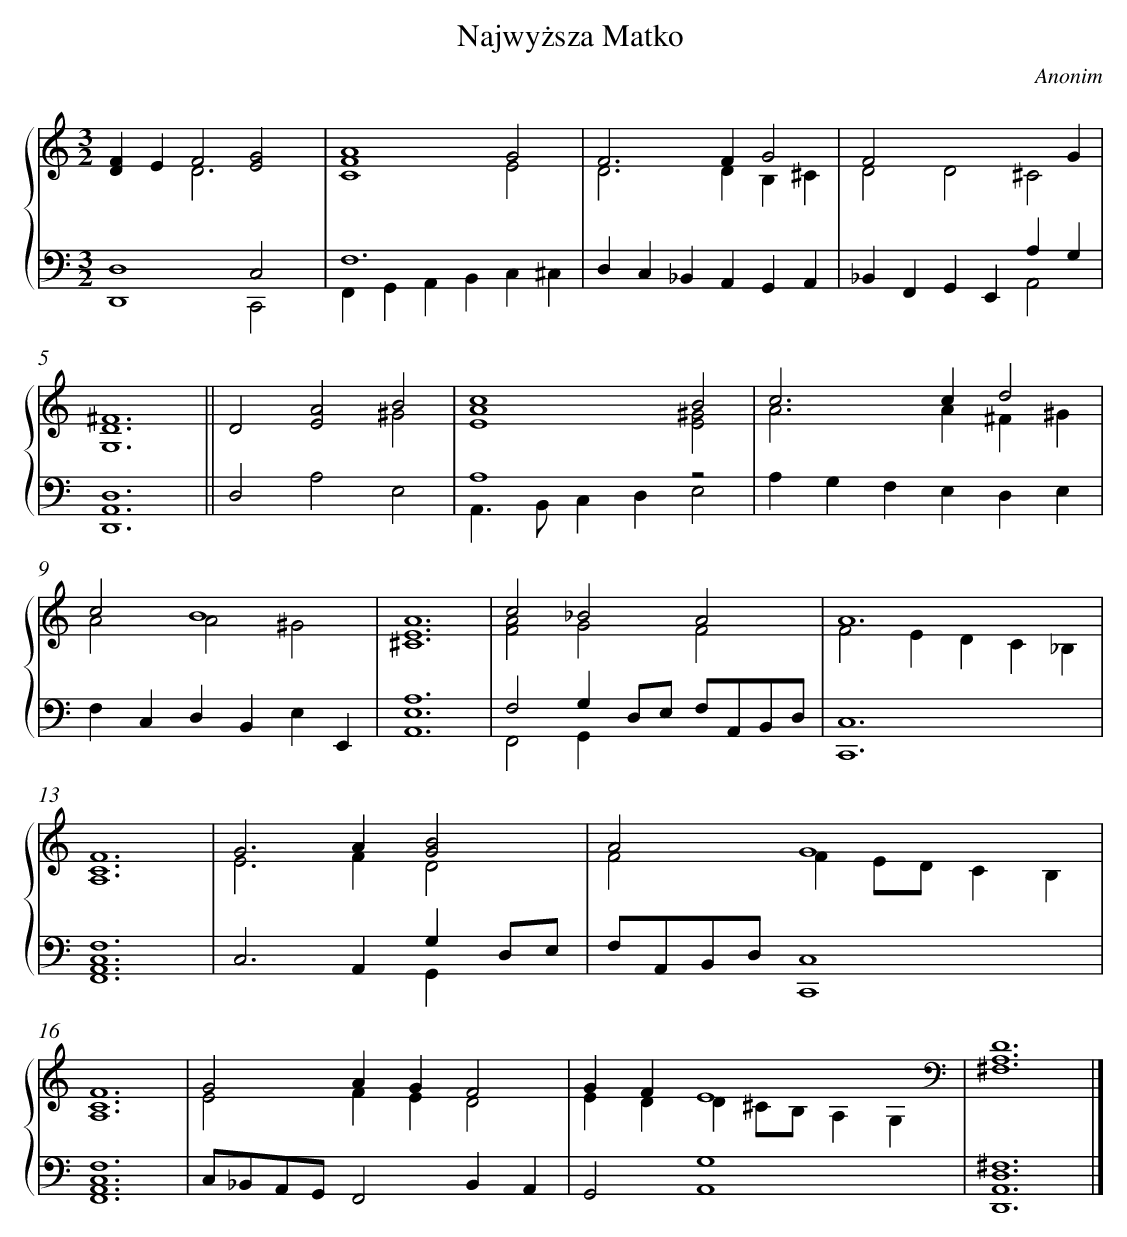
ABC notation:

X:1
T: Najwyższa Matko
C: Anonim
L: 1/4
M: 3/2
%%staves {1 2}
V: 1
V: 2 clef=bass
K: C
[V:1] [FD]EF2[G2E2] & x2D3x |
[V:2] D,4C,2 & D,,4C,,2 |
[V:1] [A4F4]G2 & C4E2 |
[V:2] F,6 & F,,G,,A,,B,,C,^C, |
[V:1] F2>F2G2 & D2>D2B,^C |
[V:2] D,C,_B,,A,,G,,A,, |
[V:1] F2x3G & D2D2^C2 |
[V:2] _B,,F,,G,,E,,A,G, & x4A,,2 |
[V:1] [^F6D6G,6] ||
[V:2] [D,6A,,6D,,6] ||
[V:1] D2[A2E2]B2 & x4^G2 |
[V:2] D,2A,2E,2 |
[V:1] [c4A4]B2 & E4[^G2E2] |
[V:2] A,4z2 & A,,>B,,C,D,E,2 |
[V:1] c2>c2d2 & A2>A2^F^G |
[V:2] A,G,F,E,D,E, |
[V:1] c2B4 & A2A2^G2 |
[V:2] F,C,D,B,,E,E,, |
[V:1] [A6E6^C6] |
[V:2] [A,6E,6A,,6] |
[V:1] c2_B2A2 & [A2F2]G2F2 |
[V:2] F,2G,D,/E,/ F,/A,,/B,,/D,/ & F,,2G,,xx2 |
[V:1] A6 & F2EDC_B, |
[V:2] [C,6C,,6] |
[V:1] [F6C6A,6] |
[V:2] [F,6C,6A,,6F,,6] |
[V:1] G2>A2[B2G2] & E2>F2D2 |
[V:2] C,2>A,,2G,D,/E,/ & x4G,,x |
[V:1] A2G4 & F2FE/D/CB, |
[V:2] F,/A,,/B,,/D,/[C,4C,,4] |
[V:1] [F6C6A,6] |
[V:2] [F,6C,6A,,6F,,6] |
[V:1] G2AGF2 & E2FED2 |
[V:2] C,/_B,,/A,,/G,,/F,,2B,,A,, |
[V:1] GFE4 & EDD^C/B,/A,G, |
[V:2] G,,2[G,4A,,4] |
[V:1] [D6A,6^F,6] |]
[V:2] [^F,6D,6A,,6D,,6] |]
